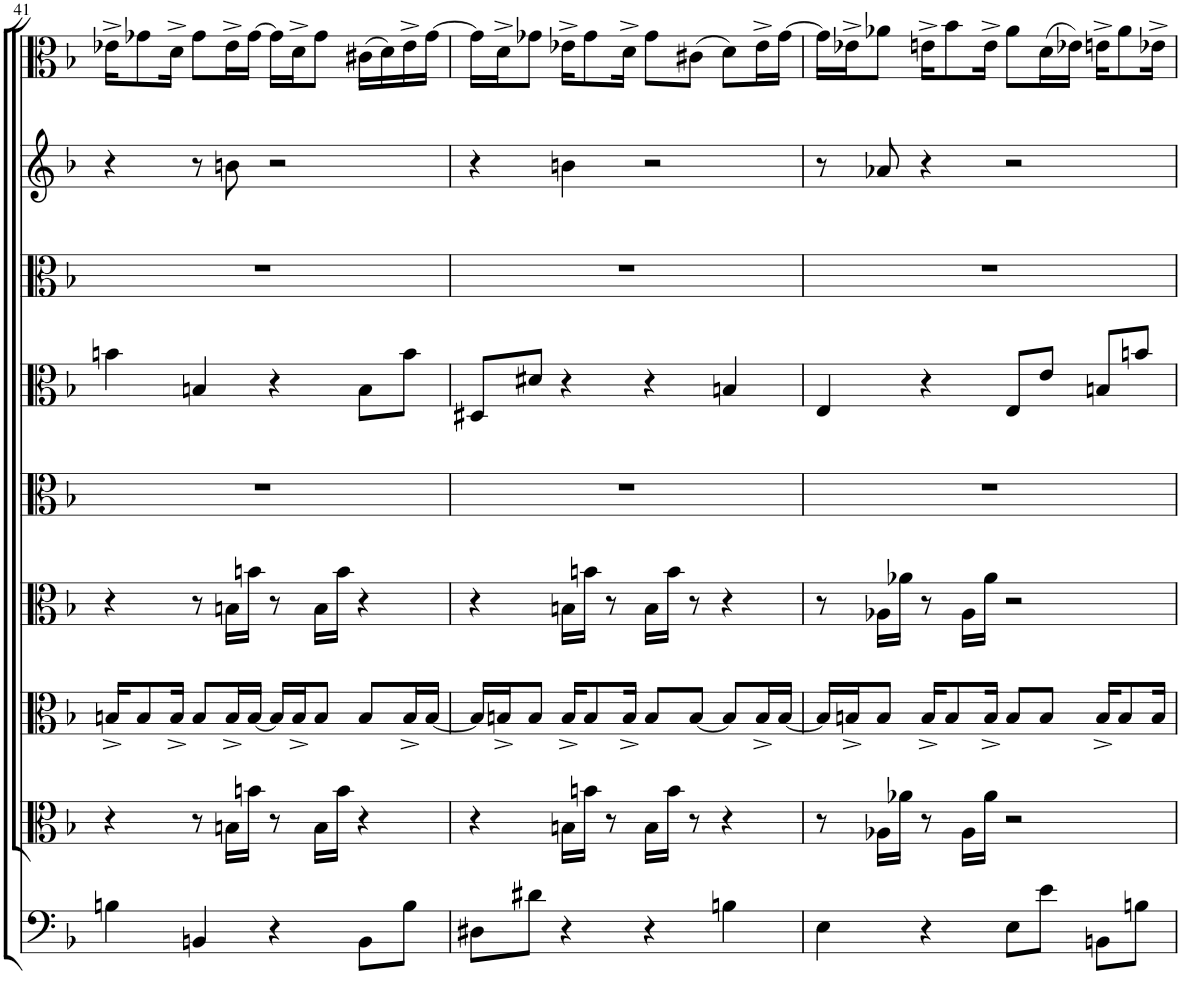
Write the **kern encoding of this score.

**kern	**kern	**kern	**kern	**kern	**kern	**kern	**kern	**kern
*part9	*part8	*part7	*part6	*part5	*part4	*part3	*part2	*part1
*staff9	*staff8	*staff7	*staff6	*staff5	*staff4	*staff3	*staff2	*staff1
*I"Bass	*I"Viola 8	*I"Viola 7	*I"Viola 6	*I"Viola 5	*I"Viola 4	*I"Viola 3	*I"Viola 2	*I"Viola 1
*	*I'Vla	*I'Vla	*I'Vla	*I'Vla	*I'Vla	*I'Vla	*I'Vla	*I'Vla
!!LO:PB:g=z
*clefF4	*clefC3	*clefC3	*clefC3	*clefC3	*clefC3	*clefC3	*clefG2	*clefC3
*k[b-]	*k[b-]	*k[b-]	*k[b-]	*k[b-]	*k[b-]	*k[b-]	*k[b-]	*k[b-]
*M4/4	*M4/4	*M4/4	*M4/4	*M4/4	*M4/4	*M4/4	*M4/4	*M4/4
*met(c)	*met(c)	*met(c)	*met(c)	*met(c)	*met(c)	*met(c)	*met(c)	*met(c)
=41	=41	=41	=41	=41	=41	=41	=41	=41
4Bn\	4r	16Bn^/KL	4r	1r	4bn\	1r	4r	16e-X^\KL
.	.	8B/	.	.	.	.	.	8g-X\
.	.	16B^/Jk	.	.	.	.	.	16d^\Jk
4BBn/	8r	8B/L	8r	.	4Bn/	.	8r	8g-\L
.	16Bn\LL	16B^/L	16Bn\LL	.	.	.	8bn\	16e-^\L
.	16bn\JJ	[16B/JJ	16bn\JJ	.	.	.	.	[16g-\JJ
4r	8r	16B/LL]	8r	.	4r	.	2r	16g-\LL]
.	.	16B^/J	.	.	.	.	.	16d^\J
.	16B\LL	8B/J	16B\LL	.	.	.	.	8g-\J
.	16b\JJ	.	16b\JJ	.	.	.	.	.
8BB\L	4r	8B/L	4r	.	8B\L	.	.	(16c#X\LL
.	.	.	.	.	.	.	.	16d\)
8B\J	.	16B^/L	.	.	8b\J	.	.	16e-^\
.	.	[16B/JJ	.	.	.	.	.	[16g-\JJ
=42	=42	=42	=42	=42	=42	=42	=42	=42
8D#X\L	4r	16B/LL]	4r	1r	8D#X/L	1r	4r	16g-\LL]
.	.	16Bn^/J	.	.	.	.	.	16d^\J
8d#X\J	.	8B/J	.	.	8d#X/J	.	.	8g-X\J
4r	16Bn\LL	16B^/KL	16Bn\LL	.	4r	.	4bn\	16e-X^\KL
.	16bn\JJ	8B/	16bn\JJ	.	.	.	.	8g-\
.	8r	.	8r	.	.	.	.	.
.	.	16B^/Jk	.	.	.	.	.	16d^\Jk
4r	16B\LL	8B/L	16B\LL	.	4r	.	2r	8g-\L
.	16b\JJ	.	16b\JJ	.	.	.	.	.
.	8r	[8B/J	8r	.	.	.	.	(8c#X\J
4Bn\	4r	8B/L]	4r	.	4Bn/	.	.	8d\L)
.	.	16B^/L	.	.	.	.	.	16e-^\L
.	.	[16B/JJ	.	.	.	.	.	[16g-\JJ
=43	=43	=43	=43	=43	=43	=43	=43	=43
4E\	8r	16B/LL]	8r	1r	4E/	1r	8r	16g-\LL]
.	.	16Bn^/J	.	.	.	.	.	16e-X^\J
.	16A-X\LL	8B/J	16A-X\LL	.	.	.	8a-X/	8a-X\J
.	16a-X\JJ	.	16a-X\JJ	.	.	.	.	.
4r	8r	16B^/KL	8r	.	4r	.	4r	16en^\KL
.	.	8B/	.	.	.	.	.	8b-\
.	16A-\LL	.	16A-\LL	.	.	.	.	.
.	16a-\JJ	16B^/Jk	16a-\JJ	.	.	.	.	16e^\Jk
8E\L	2r	8B/L	2r	.	8E/L	.	2r	8a-\L
8e\J	.	8B/J	.	.	8e/J	.	.	(16d\L
.	.	.	.	.	.	.	.	16e-X\JJ)
8BBn\L	.	16B^/KL	.	.	8Bn/L	.	.	16en^\KL
.	.	8B/	.	.	.	.	.	8a-\
8Bn\J	.	.	.	.	8bn/J	.	.	.
.	.	16B/Jk	.	.	.	.	.	16e-X^\Jk
=	=	=	=	=	=	=	=	=
*-	*-	*-	*-	*-	*-	*-	*-	*-
